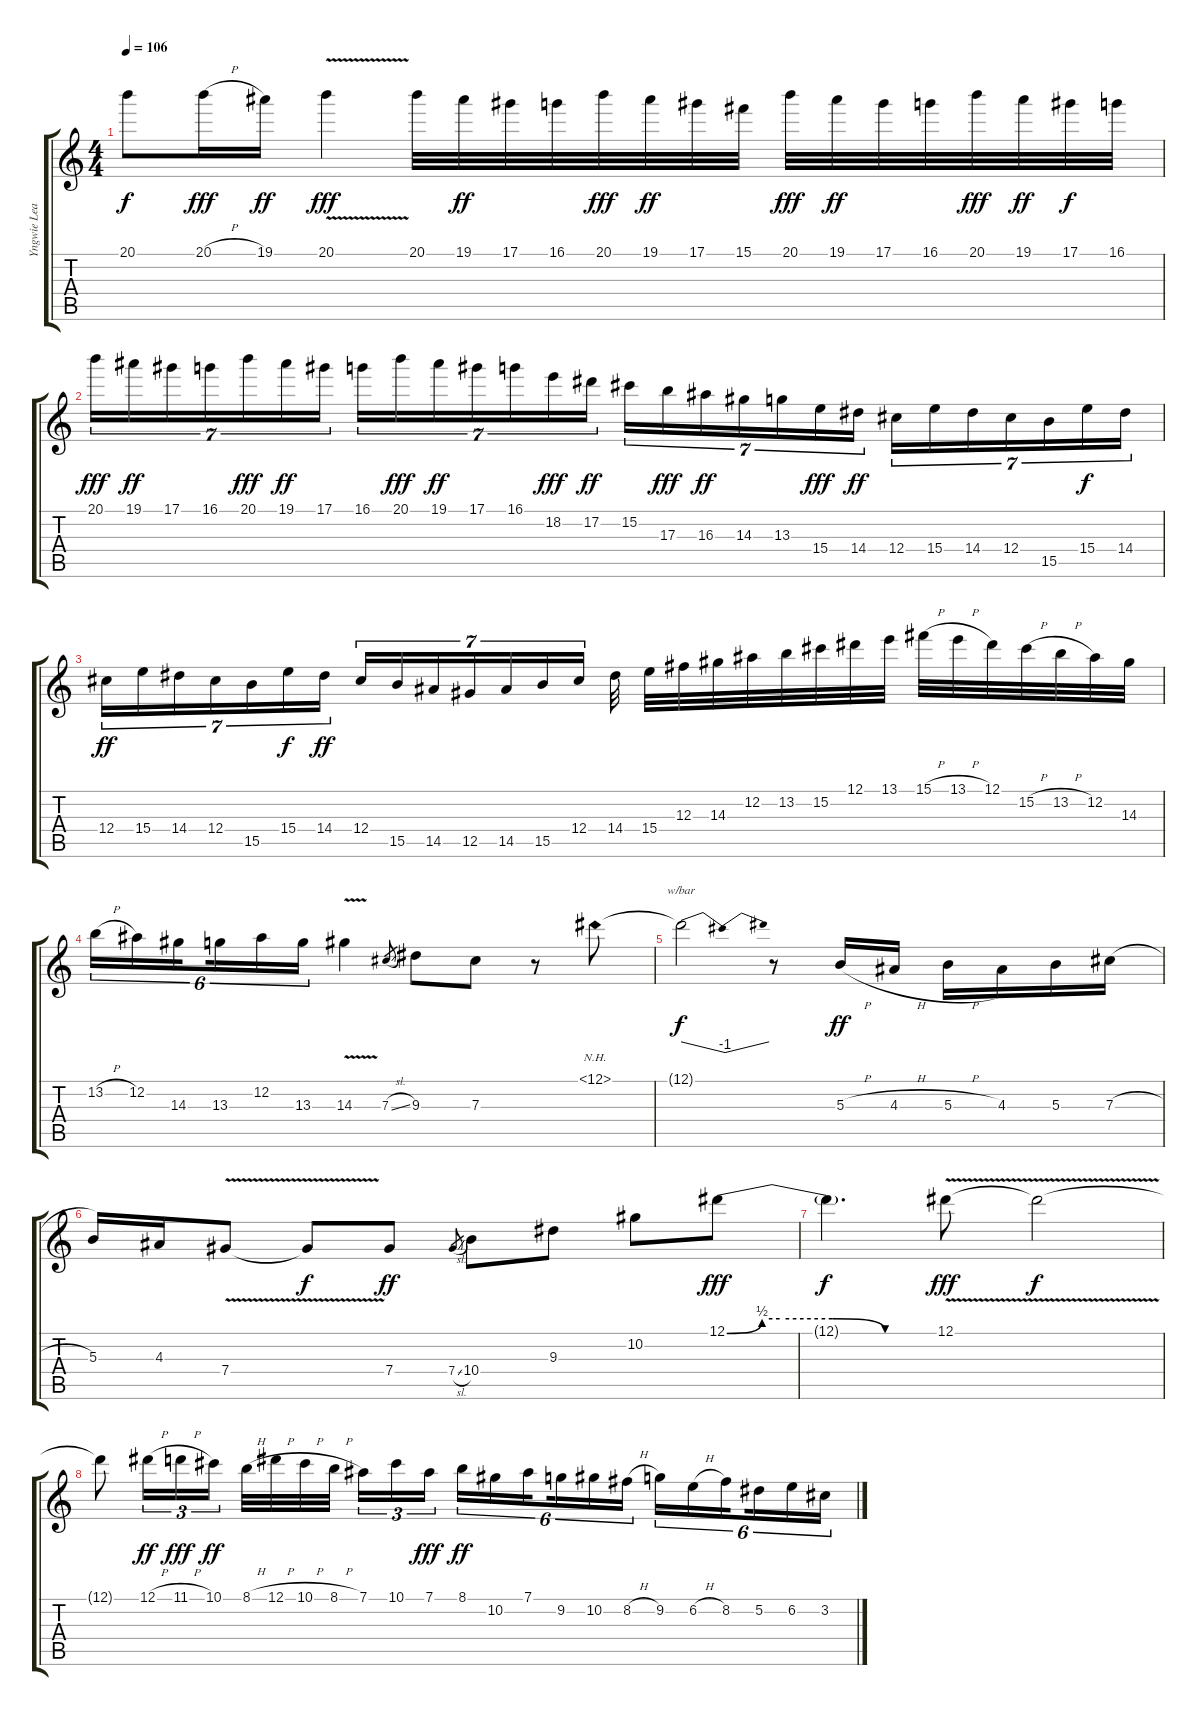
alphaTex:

\track ("Yngwie Lead" "Yngwie Lea") {instrument overdrivenguitar}
\staff {score tabs}
\tuning (Eb4 Bb3 Gb3 Db3 Ab2 Eb2) {hide}
\ts (4 4)
\tempo 106
\clef g2
\ks c
20.1{t}.8{dy f} 20.1{h}.16{dy fff} 19.1.16{dy ff} 20.1{v}.4{dy fff} 20.1.32 19.1.32{dy ff} 17.1.32 16.1.32 20.1.32{dy fff} 19.1.32{dy ff} 17.1.32 15.1.32 20.1.32{dy fff} 19.1.32{dy ff} 17.1.32 16.1.32 20.1.32{dy fff} 19.1.32{dy ff} 17.1.32{dy f} 16.1.32 |
20.1.16{tu (7 4) dy fff} 19.1.16{tu (7 4) dy ff} 17.1.16{tu (7 4)} 16.1.16{tu (7 4)} 20.1.16{tu (7 4) dy fff} 19.1.16{tu (7 4) dy ff} 17.1.16{tu (7 4)} 16.1.16{tu (7 4)} 20.1.16{tu (7 4) dy fff} 19.1.16{tu (7 4) dy ff} 17.1.16{tu (7 4)} 16.1.16{tu (7 4)} 18.2.16{tu (7 4) dy fff} 17.2.16{tu (7 4) dy ff} 15.2.16{tu (7 4)} 17.3.16{tu (7 4) dy fff} 16.3.16{tu (7 4) dy ff} 14.3.16{tu (7 4)} 13.3.16{tu (7 4)} 15.4.16{tu (7 4) dy fff} 14.4.16{tu (7 4) dy ff} 12.4.16{tu (7 4)} 15.4.16{tu (7 4)} 14.4.16{tu (7 4)} 12.4.16{tu (7 4)} 15.5.16{tu (7 4)} 15.4.16{tu (7 4) dy f} 14.4.16{tu (7 4)} |
12.4.16{tu (7 4) dy ff} 15.4.16{tu (7 4)} 14.4.16{tu (7 4)} 12.4.16{tu (7 4)} 15.5.16{tu (7 4)} 15.4.16{tu (7 4) dy f} 14.4.16{tu (7 4) dy ff} 12.4.16{tu (7 4)} 15.5.16{tu (7 4)} 14.5.16{tu (7 4)} 12.5.16{tu (7 4)} 14.5.16{tu (7 4)} 15.5.16{tu (7 4)} 12.4.16{tu (7 4)} 14.4.32 15.4.32 12.3.32 14.3.32 12.2.32 13.2.32 15.2.32 12.1.32 13.1.32 15.1{h}.32 13.1{h}.32 12.1.32 15.2{h}.32 13.2{h}.32 12.2.32 14.3.32 |
13.2{h}.16{tu (6 4)} 12.2.16{tu (6 4)} 14.3.16{tu (6 4) beam splitsecondary} 13.3.16{tu (6 4)} 12.2.16{tu (6 4)} 13.3.16{tu (6 4)} 14.3{v}.4 7.3{sl}.8{gr} 9.3.8 7.3.8 r.8 12.1{nh}.8 |
12.1{t}.2{tbe (dip default 0 0 30 -4 60 0) dy f} r.8 5.3{h}.16{dy ff} 4.3{h}.16 5.3{h}.16 4.3.16 5.3.16 7.3{h}.16 |
5.3.16 4.3.16 7.4{v}.8 7.4{t}.8{dy f} 7.4.8{dy ff} 7.4{sl}.8{gr} 10.4.8 9.3.8 10.2.8 12.1{be (custom 0 0 10 2 15 2 30 2 45 0 60 0)}.8{dy fff} |
12.1{t}.4{d dy f} 12.1{v}.8{dy fff} 12.1{t}.2{dy f} |
12.1{t}.8{volume 9} 12.1{h}.16{tu (3 2) dy ff} 11.1{h}.16{tu (3 2) dy fff} 10.1.16{tu (3 2) dy ff} 8.1{h}.32 12.1{h}.32 10.1{h}.32 8.1{h}.32{beam splitsecondary} 7.1.16{tu (3 2)} 10.1.16{tu (3 2)} 7.1.16{tu (3 2) dy fff} 8.1.16{tu (6 4) dy ff} 10.2.16{tu (6 4)} 7.1.16{tu (6 4) beam splitsecondary} 9.2.16{tu (6 4)} 10.2.16{tu (6 4)} 8.2{h}.16{tu (6 4)} 9.2.16{tu (6 4)} 6.2{h}.16{tu (6 4)} 8.2.16{tu (6 4) beam splitsecondary} 5.2.16{tu (6 4)} 6.2.16{tu (6 4)} 3.2.16{tu (6 4)}
